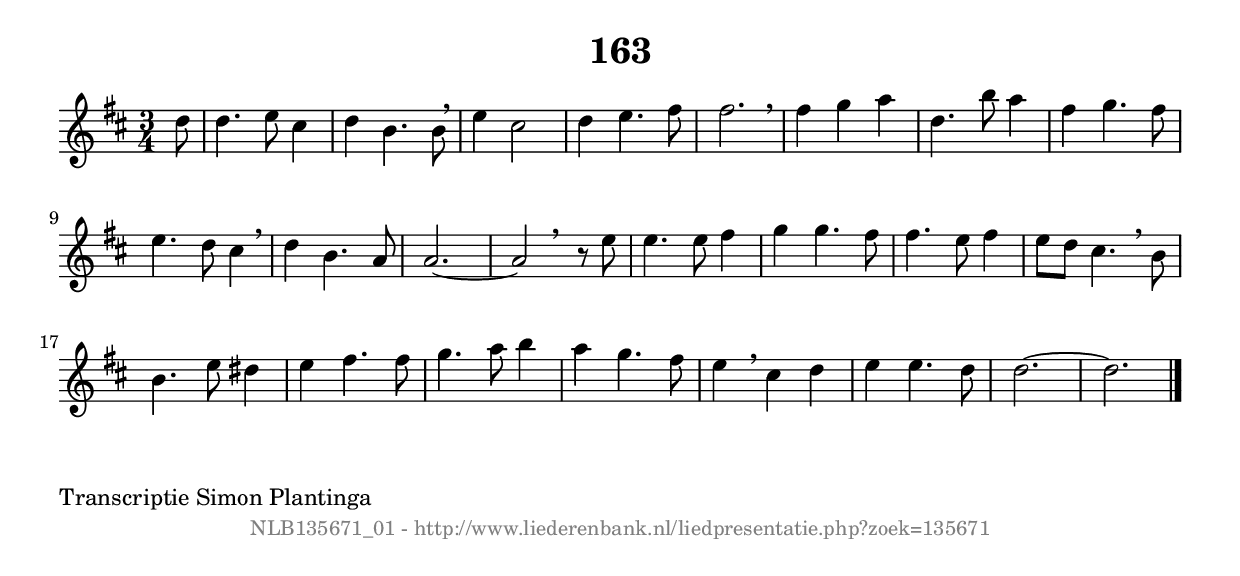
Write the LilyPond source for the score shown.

%
% produced by wce2krn 1.64 (7 June 2014)
%
\version"2.16"
#(append! paper-alist '(("long" . (cons (* 210 mm) (* 2000 mm)))))
#(set-default-paper-size "long")
sb = {\breathe}
mBreak = {\breathe }
bBreak = {\breathe }
x = {\once\override NoteHead #'style = #'cross }
gl=\glissando
itime={\override Staff.TimeSignature #'stencil = ##f }
ficta = {\once\set suggestAccidentals = ##t}
fine = {\once\override Score.RehearsalMark #'self-alignment-X = #1 \mark \markup {\italic{Fine}}}
dc = {\once\override Score.RehearsalMark #'self-alignment-X = #1 \mark \markup {\italic{D.C.}}}
dcf = {\once\override Score.RehearsalMark #'self-alignment-X = #1 \mark \markup {\italic{D.C. al Fine}}}
dcc = {\once\override Score.RehearsalMark #'self-alignment-X = #1 \mark \markup {\italic{D.C. al Coda}}}
ds = {\once\override Score.RehearsalMark #'self-alignment-X = #1 \mark \markup {\italic{D.S.}}}
dsf = {\once\override Score.RehearsalMark #'self-alignment-X = #1 \mark \markup {\italic{D.S. al Fine}}}
dsc = {\once\override Score.RehearsalMark #'self-alignment-X = #1 \mark \markup {\italic{D.S. al Coda}}}
pv = {\set Score.repeatCommands = #'((volta "1"))}
sv = {\set Score.repeatCommands = #'((volta "2"))}
tv = {\set Score.repeatCommands = #'((volta "3"))}
qv = {\set Score.repeatCommands = #'((volta "4"))}
xv = {\set Score.repeatCommands = #'((volta #f))}
\header{ tagline = ""
title = "163"
}
\score {{
\key d \major
\relative g'
{
\set melismaBusyProperties = #'()
\partial 32*4
\time 3/4
\tempo 4=120
\override Score.MetronomeMark #'transparent = ##t
\override Score.RehearsalMark #'break-visibility = #(vector #t #t #f)
d'8 | d4. e8 cis4 | d4 b4. b8 \sb | e4 cis2 | d4 e4. fis8 | fis2. | \mBreak \bar "|"
fis4 g4 a4 | d,4. b'8 a4 | fis4 g4. fis8 | e4. d8 cis4 \sb | d4 b4. a8 | a2.~ | a2 \bar ":|:" \bBreak
r8 e'8 | e4. e8 fis4 | g4 g4. fis8 | fis4. e8 fis4 | e8 d8 cis4. \mBreak
b8 | b4. e8 dis4 | e4 fis4. fis8 | g4. a8 b4 | a4 g4. fis8 | e4 \sb cis4 d4 | e4 e4. d8 | d2.~ | d2. \bar "|."
 }}
 \midi { }
 \layout {
            indent = 0.0\cm
}
}
\markup { \wordwrap-string #" 
Transcriptie Simon Plantinga
"}
\markup { \vspace #0 } \markup { \with-color #grey \fill-line { \center-column { \smaller "NLB135671_01 - http://www.liederenbank.nl/liedpresentatie.php?zoek=135671" } } }
